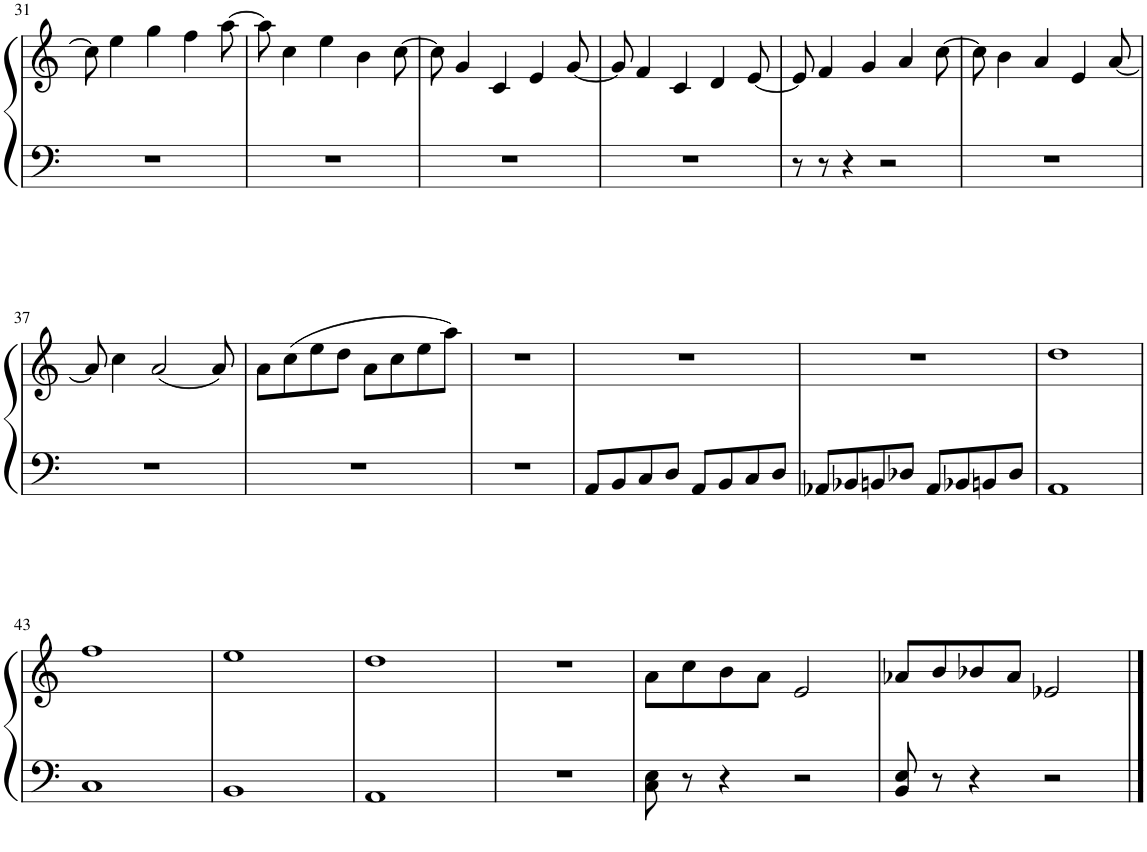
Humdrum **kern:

**kern	**kern
*part1	*part1
*staff2	*staff1
*I"Harp	*
*I'Hrp.	*
!!LO:PB:g=z
*clefF4	*clefG2
*k[]	*k[]
*M4/4	*M4/4
=31	=31
1r	8cc\]
.	4ee\
.	4gg\
.	4ff\
.	[8aa\
=32	=32
1r	8aa\]
.	4cc\
.	4ee\
.	4b\
.	[8cc\
=33	=33
1r	8cc\]
.	4g/
.	4c/
.	4e/
.	[8g/
=34	=34
1r	8g/]
.	4f/
.	4c/
.	4d/
.	[8e/
=35	=35
8r	8e/]
8r	4f/
4r	.
.	4g/
2r	.
.	4a/
.	[8cc\
=36	=36
1r	8cc\]
.	4b\
.	4a/
.	4e/
.	[8a/
!!LO:LB:g=z
=37	=37
1r	8a/]
.	4cc\
.	(2a/
.	8a/)
=38	=38
1r	8a\L
.	(8cc\
.	8ee\
.	8dd\J
.	8a\L
.	8cc\
.	8ee\
.	8aa\J)
=39	=39
1r	1r
=40	=40
8AA/L	1r
8BB/	.
8C/	.
8D/J	.
8AA/L	.
8BB/	.
8C/	.
8D/J	.
=41	=41
8AA-X/L	1r
8BB-X/	.
8BBn/	.
8D-X/J	.
8AA-/L	.
8BB-X/	.
8BBn/	.
8D-/J	.
=42	=42
1AA	1dd
!!LO:LB:g=z
=43	=43
1C	1ff
=44	=44
1BB	1ee
=45	=45
1AA	1dd
=46	=46
1r	1r
=47	=47
8C\ 8E\	8a\L
8r	8cc\
4r	8b\
.	8a\J
2r	2e/
=48	=48
8BB/ 8E/	8a-X/L
8r	8b/
4r	8b-X/
.	8a-/J
2r	2e-X/
==	==
*-	*-
